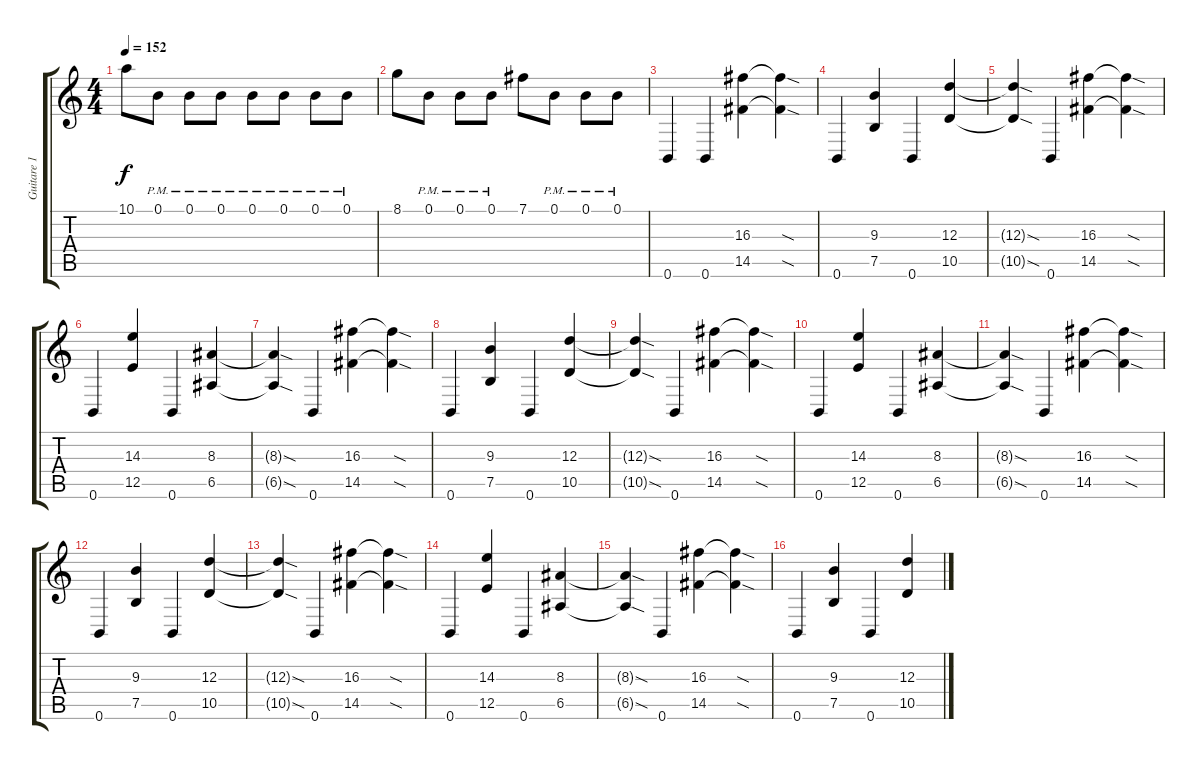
\track ("Guitare 1" "Guitare 1") {instrument distortionguitar}
\staff {score tabs}
\tuning (B3 Gb3 D3 A2 E2 B1) {hide}
\ts (4 4)
\tempo 152
\clef g2
\ks c
10.1.8{dy f} 0.1{pm}.8 0.1{pm}.8 0.1{pm}.8 0.1{pm}.8 0.1{pm}.8 0.1{pm}.8 0.1{pm}.8 |
8.1.8 0.1{pm}.8 0.1{pm}.8 0.1{pm}.8 7.1.8 0.1{pm}.8 0.1{pm}.8 0.1{pm}.8 |
0.6.4 0.6.4 (16.3 14.5).4 (16.3{sod t} 14.5{sod t}).4 |
0.6.4 (9.3 7.5).4 0.6.4 (12.3 10.5).4 |
(12.3{sod t} 10.5{sod t}).4 0.6.4 (16.3 14.5).4 (16.3{sod t} 14.5{sod t}).4 |
0.6.4 (14.3 12.5).4 0.6.4 (8.3 6.5).4 |
(8.3{sod t} 6.5{sod t}).4 0.6.4 (16.3 14.5).4 (16.3{sod t} 14.5{sod t}).4 |
0.6.4 (9.3 7.5).4 0.6.4 (12.3 10.5).4 |
(12.3{sod t} 10.5{sod t}).4 0.6.4 (16.3 14.5).4 (16.3{sod t} 14.5{sod t}).4 |
0.6.4 (14.3 12.5).4 0.6.4 (8.3 6.5).4 |
(8.3{sod t} 6.5{sod t}).4 0.6.4 (16.3 14.5).4 (16.3{sod t} 14.5{sod t}).4 |
0.6.4 (9.3 7.5).4 0.6.4 (12.3 10.5).4 |
(12.3{sod t} 10.5{sod t}).4 0.6.4 (16.3 14.5).4 (16.3{sod t} 14.5{sod t}).4 |
0.6.4 (14.3 12.5).4 0.6.4 (8.3 6.5).4 |
(8.3{sod t} 6.5{sod t}).4 0.6.4 (16.3 14.5).4 (16.3{sod t} 14.5{sod t}).4 |
0.6.4 (9.3 7.5).4 0.6.4 (12.3 10.5).4
